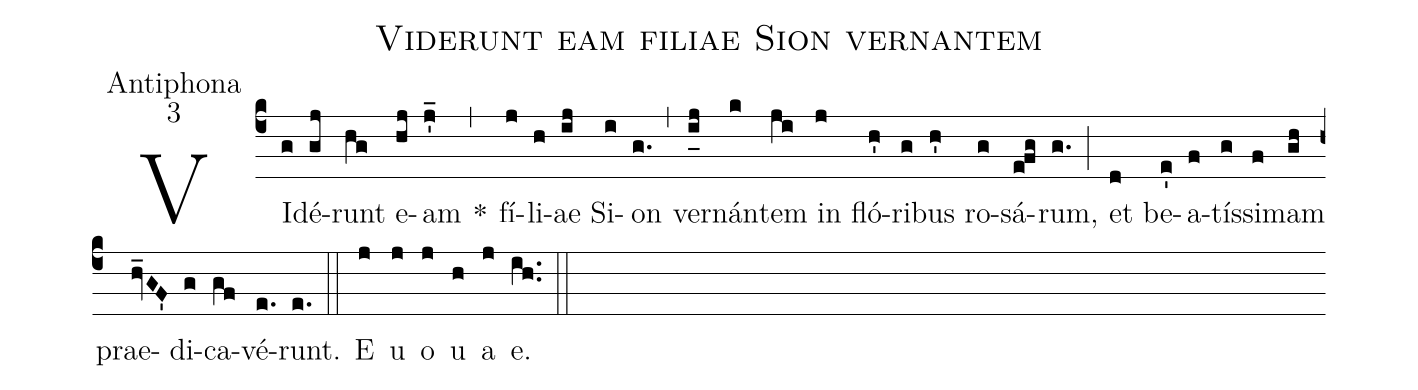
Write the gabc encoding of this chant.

name:Viderunt eam filiae Sion vernantem;
office-part:Antiphona;
mode:3;
%%
(c4) VI(g)dé(gj)runt(hg) e(hj)am(j'_) *(,) fí(j)li(h)ae(ij) Si(i)on(g.) (,) ver(i_[uh:l]j)nán(k)tem(ji) in(j) fló(h')ri(g)bus(h') ro(g)sá(efg)rum,(g.) (;) et(d) be(e')a(f)tís(g)si(f)mam(gh) prae(hv_GF')di(g)ca(gf)vé(e.)runt.(e.) (::) <eu>E(j) u(j) o(j) u(h) a(j) e.</eu>(ih..) (::)
